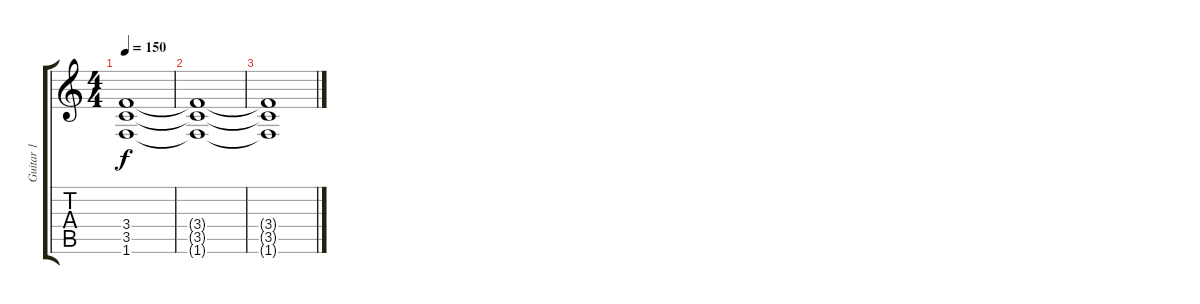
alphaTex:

\track ("Guitar 1" "Guitar 1") {instrument distortionguitar}
\staff {score tabs}
\tuning (E4 B3 G3 D3 A2 E2) {hide}
\ts (4 4)
\tempo 150
\clef g2
\ks c
(3.4{t} 3.5{t} 1.6{t}).1{dy f} |
(3.4{t} 3.5{t} 1.6{t}).1 |
(3.4{t} 3.5{t} 1.6{t}).1
